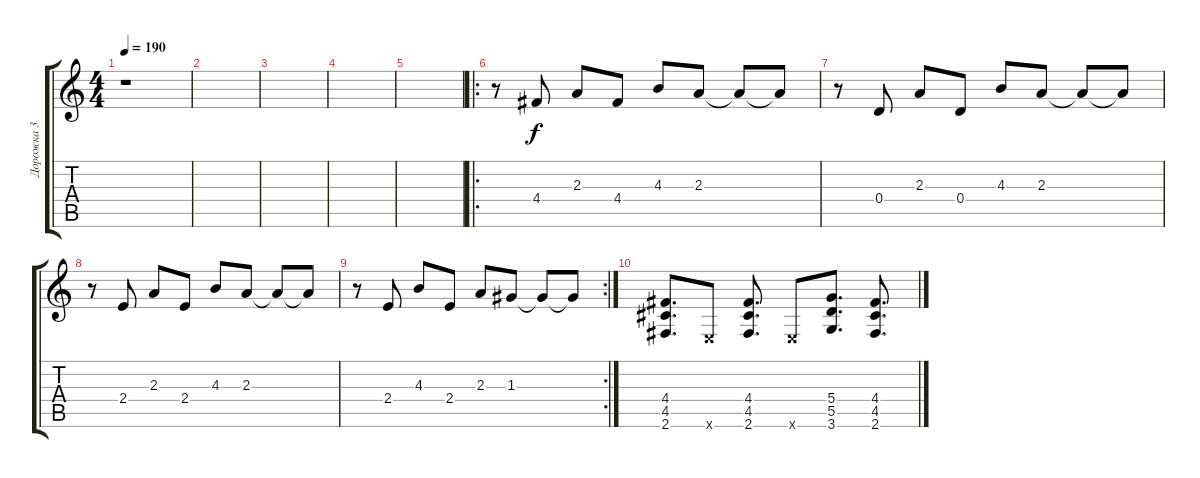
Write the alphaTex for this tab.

\track ("Дорожка 3" "Дорожка 3") {instrument distortionguitar}
\staff {score tabs}
\tuning (E4 B3 G3 D3 A2 E2) {hide}
\ts (4 4)
\tempo 190
\clef g2
\ks c
r.1{dy f} |
|
|
|
|
\ro
r.8 4.4.8 2.3.8 4.4.8 4.3.8 2.3.8 2.3{t}.8 2.3{t}.8 |
r.8 0.4.8 2.3.8 0.4.8 4.3.8 2.3.8 2.3{t}.8 2.3{t}.8 |
r.8 2.4.8 2.3.8 2.4.8 4.3.8 2.3.8 2.3{t}.8 2.3{t}.8 |
\rc 2
r.8 2.4.8 4.3.8 2.4.8 2.3.8 1.3.8 1.3{t}.8 1.3{t}.8 |
(4.4 4.5 2.6).8{d} 0.6{x}.8 (4.4 4.5 2.6).8{d} 0.6{x}.8 (5.4 5.5 3.6).8{d} (4.4 4.5 2.6).8{d}
